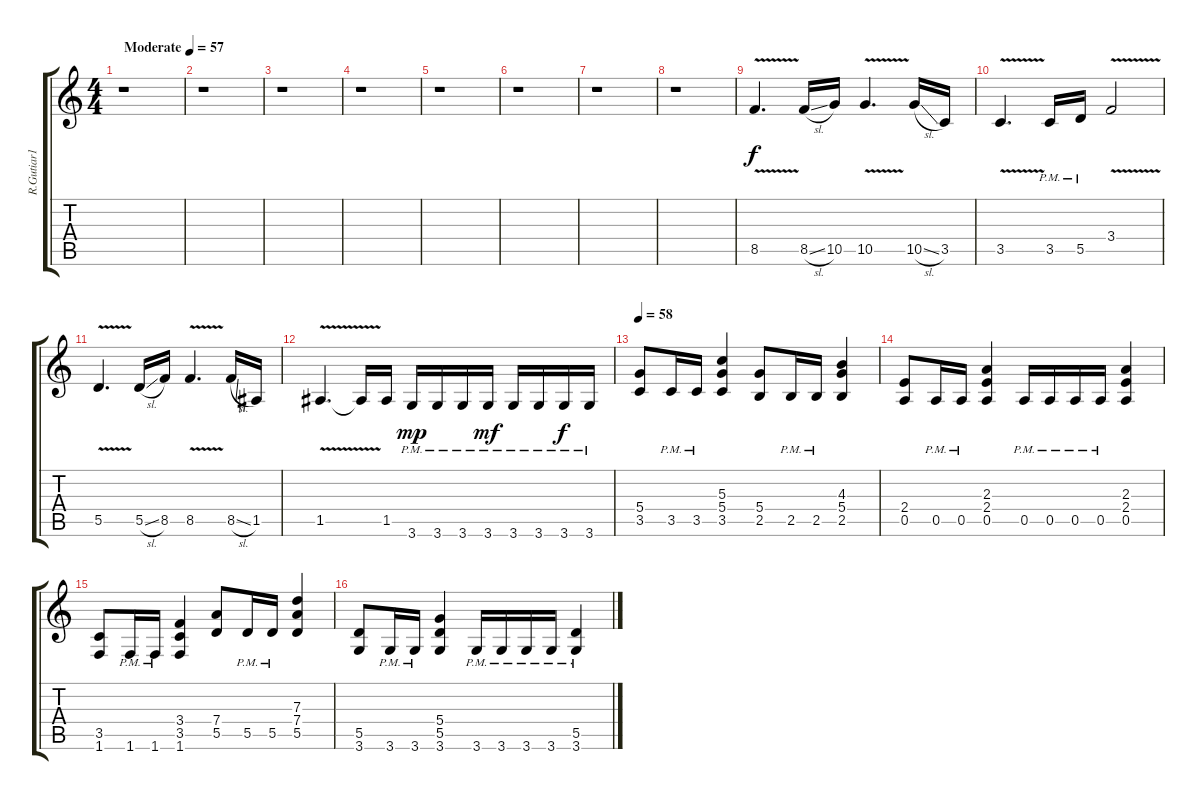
\track ("R.Gutiar1" "R.Gutiar1") {instrument overdrivenguitar}
\staff {score tabs}
\tuning (E4 B3 G3 D3 A2 E2) {hide}
\ts (4 4)
\tempo (57 "Moderate")
\clef g2
\ks c
r.1{dy f instrument overdrivenguitar} |
r.1 |
r.1 |
r.1 |
r.1 |
r.1 |
r.1 |
r.1 |
8.5{v}.4{d} 8.5{sl}.16 10.5.16 10.5{v}.4{d} 10.5{sl}.16 3.5.16 |
3.5{v}.4{d} 3.5{pm}.16 5.5{pm}.16 3.4{v}.2 |
5.5{v}.4{d} 5.5{sl}.16 8.5.16 8.5{v}.4{d} 8.5{sl}.16 1.5.16 |
1.5{v}.4{d} 1.5{t}.16 1.5.16 3.6{pm}.16{dy mp} 3.6{pm}.16 3.6{pm}.16 3.6{pm}.16{dy mf} 3.6{pm}.16 3.6{pm}.16 3.6{pm}.16{dy f} 3.6{pm}.16 |
\tempo 58
(5.4 3.5).8{balance 11} 3.5{pm}.16 3.5{pm}.16 (5.3 5.4 3.5).4 (5.4 2.5).8 2.5{pm}.16 2.5{pm}.16 (4.3 5.4 2.5).4 |
(2.4 0.5).8 0.5{pm}.16 0.5{pm}.16 (2.3 2.4 0.5).4 0.5{pm}.16 0.5{pm}.16 0.5{pm}.16 0.5{pm}.16 (2.3 2.4 0.5).4 |
(3.5 1.6).8 1.6{pm}.16 1.6{pm}.16 (3.4 3.5 1.6).4 (7.4 5.5).8 5.5{pm}.16 5.5{pm}.16 (7.3 7.4 5.5).4 |
(5.5 3.6).8 3.6{pm}.16 3.6{pm}.16 (5.4 5.5 3.6).4 3.6{pm}.16 3.6{pm}.16 3.6{pm}.16 3.6{pm}.16 (5.5 3.6{pm}).4
